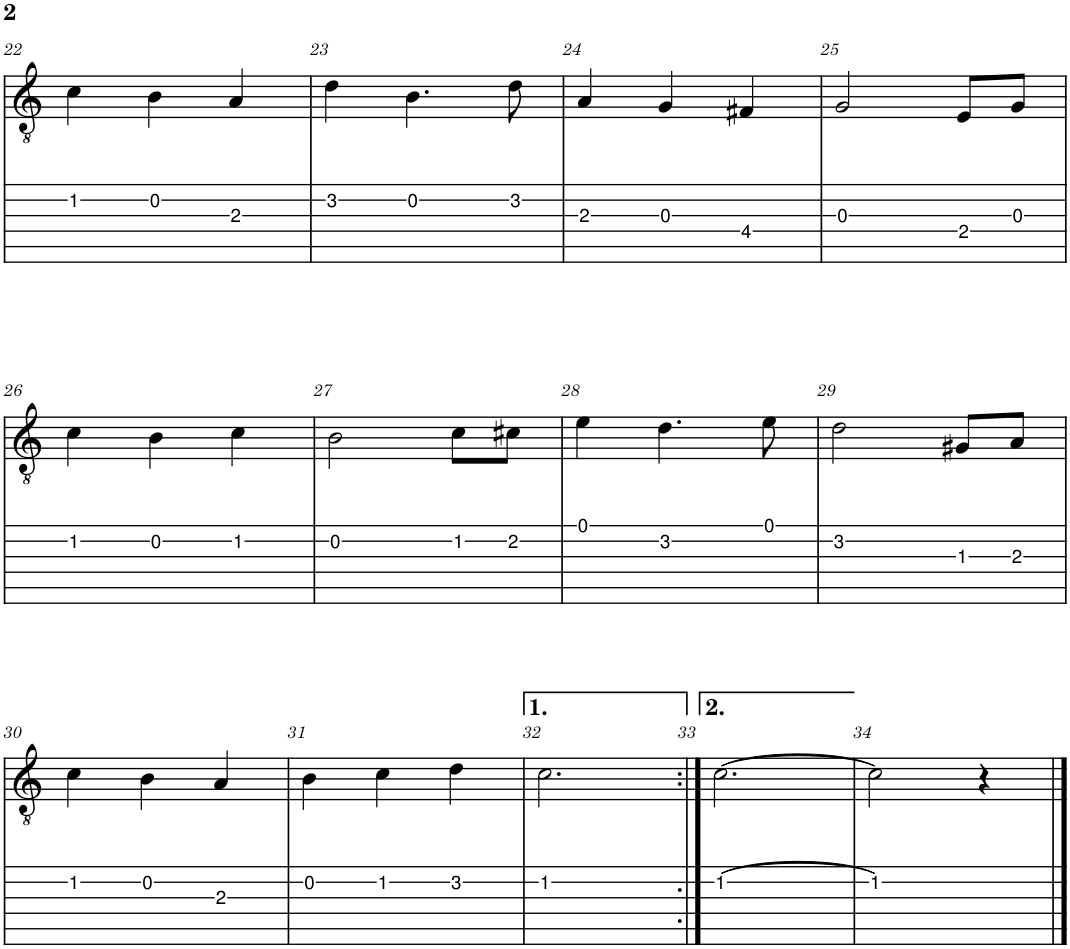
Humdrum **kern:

**kern	**kern
*part1	*part1
*staff2	*staff1
*I"Guitar	*
*I'Guit.	*
!!LO:PB:g=z
*	*clefGv2
*k[]	*k[]
*M3/4	*M3/4
=22	=22
4c	4c\
4B	4B\
4A	4A/
=23	=23
4d	4d\
4.B	4.B\
8d	8d\
=24	=24
4A	4A/
4G	4G/
4F#	4F#X/
=25	=25
2G	2G/
8EL	8E/L
8GJ	8G/J
!!LO:LB:g=z
=26	=26
4c	4c\
4B	4B\
4c	4c\
=27	=27
2B	2B\
8cL	8c\L
8c#J	8c#X\J
=28	=28
4e	4e\
4.d	4.d\
8e	8e\
=29	=29
2d	2d\
8G#L	8G#X/L
8AJ	8A/J
!!LO:LB:g=z
=30	=30
4c	4c\
4B	4B\
4A	4A/
=31	=31
4B	4B\
4c	4c\
4d	4d\
=32	=32
2.c	2.c\
=33:|!	=33:|!
[2.c	[2.c\
=34	=34
2c]	2c\]
4r	4r
==	==
*-	*-
